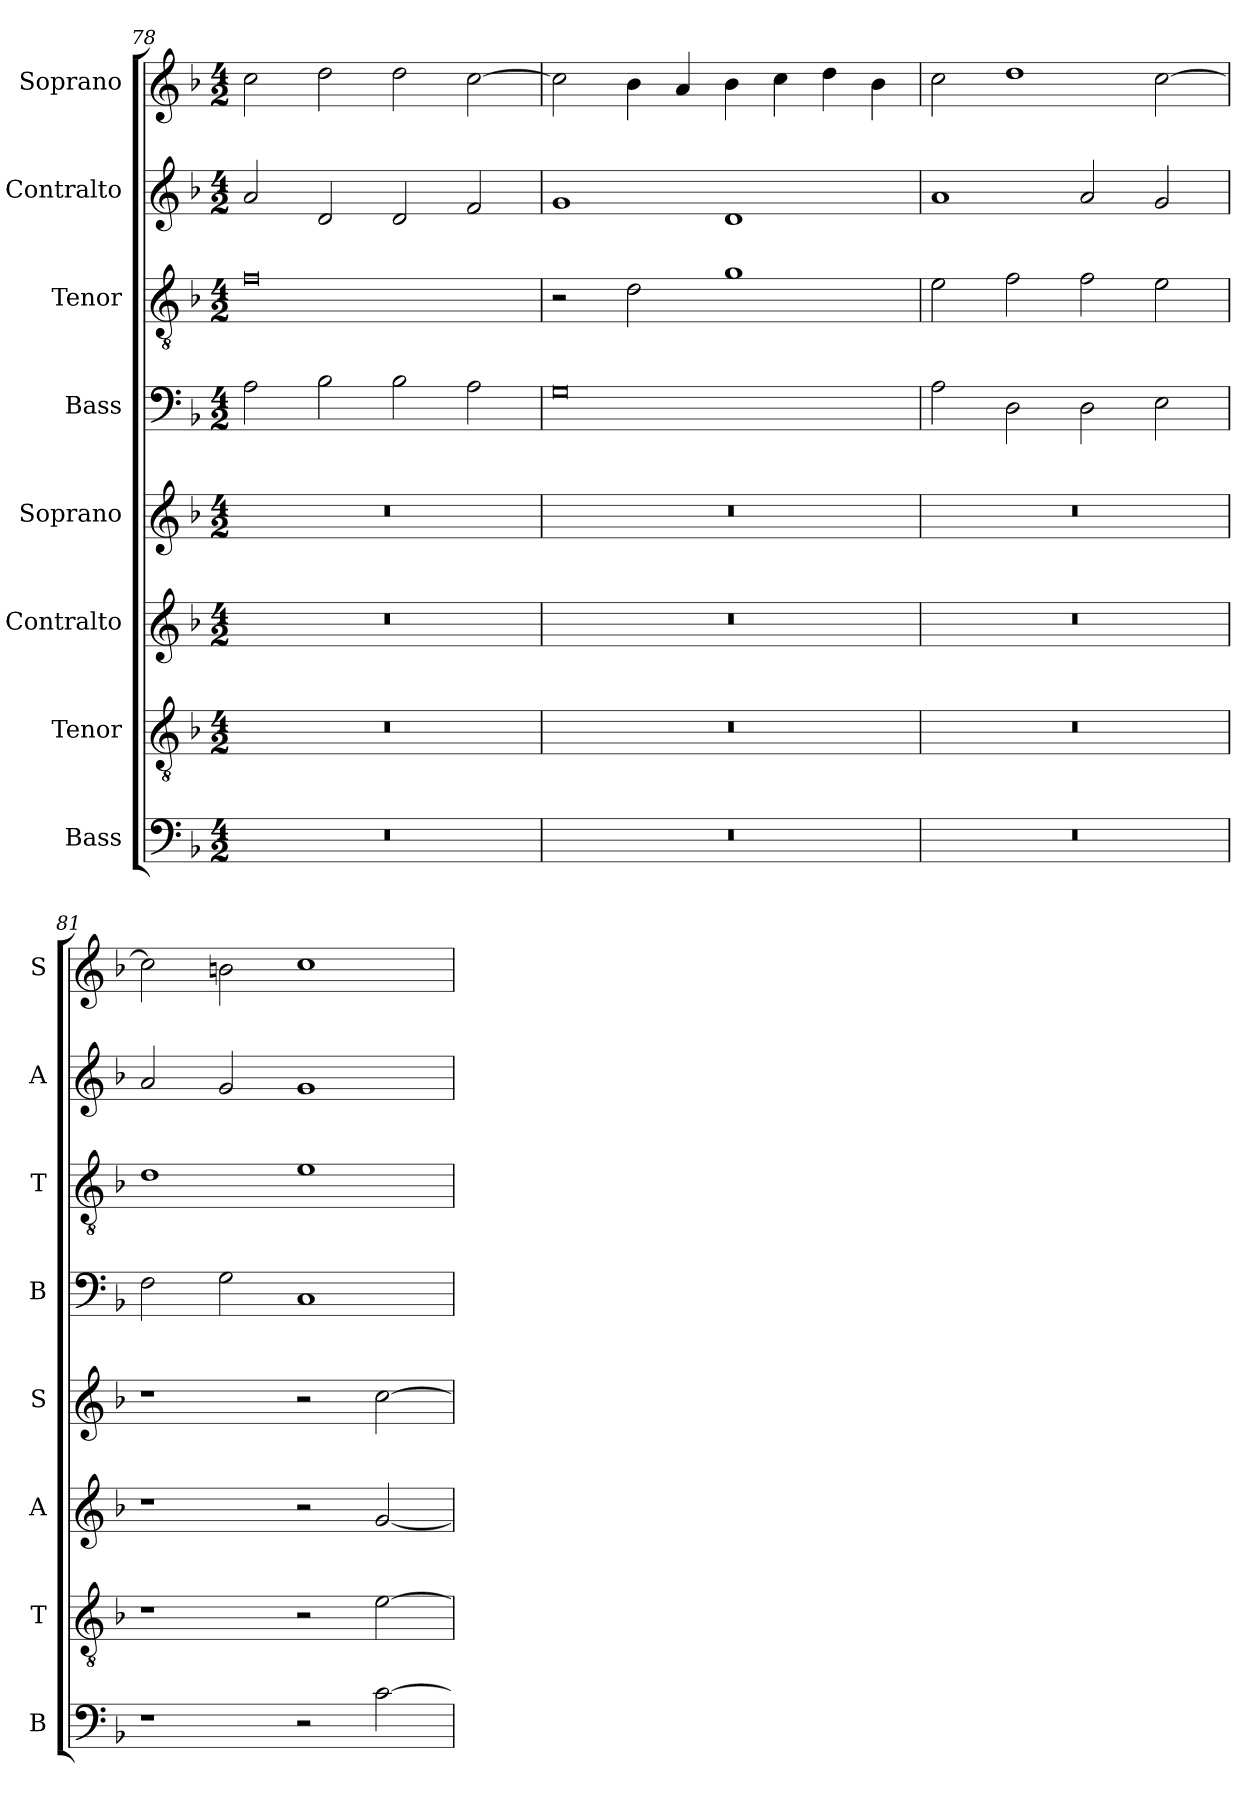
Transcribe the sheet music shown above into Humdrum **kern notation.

**kern	**kern	**kern	**kern	**kern	**kern	**kern	**kern
*part8	*part7	*part6	*part5	*part4	*part3	*part2	*part1
*staff8	*staff7	*staff6	*staff5	*staff4	*staff3	*staff2	*staff1
*I"Bass	*I"Tenor	*I"Contralto	*I"Soprano	*I"Bass	*I"Tenor	*I"Contralto	*I"Soprano
*I'B	*I'T	*I'A	*I'S	*I'B	*I'T	*I'A	*I'S
*clefF4	*clefGv2	*clefG2	*clefG2	*clefF4	*clefGv2	*clefG2	*clefG2
*k[b-]	*k[b-]	*k[b-]	*k[b-]	*k[b-]	*k[b-]	*k[b-]	*k[b-]
*G:dor	*G:dor	*G:dor	*G:dor	*G:dor	*G:dor	*G:dor	*G:dor
*M4/2	*M4/2	*M4/2	*M4/2	*M4/2	*M4/2	*M4/2	*M4/2
=78	=78	=78	=78	=78	=78	=78	=78
0r	0r	0r	0r	2A	0f	2a	2cc
.	.	.	.	2B-	.	2d	2dd
.	.	.	.	2B-	.	2d	2dd
.	.	.	.	2A	.	2f	[2cc
=79	=79	=79	=79	=79	=79	=79	=79
0r	0r	0r	0r	0G	2r	1g	2cc]
.	.	.	.	.	2d	.	4b-
.	.	.	.	.	.	.	4a
.	.	.	.	.	1g	1d	4b-
.	.	.	.	.	.	.	4cc
.	.	.	.	.	.	.	4dd
.	.	.	.	.	.	.	4b-
=80	=80	=80	=80	=80	=80	=80	=80
0r	0r	0r	0r	2A	2e	1a	2cc
.	.	.	.	2D	2f	.	1dd
.	.	.	.	2D	2f	2a	.
.	.	.	.	2E	2e	2g	[2cc
=81	=81	=81	=81	=81	=81	=81	=81
1r	1r	1r	1r	2F	1d	2a	2cc]
.	.	.	.	2G	.	2g	2bn
2r	2r	2r	2r	1C	1e	1g	1cc
[2c	[2e	[2g	[2cc	.	.	.	.
=	=	=	=	=	=	=	=
*-	*-	*-	*-	*-	*-	*-	*-
